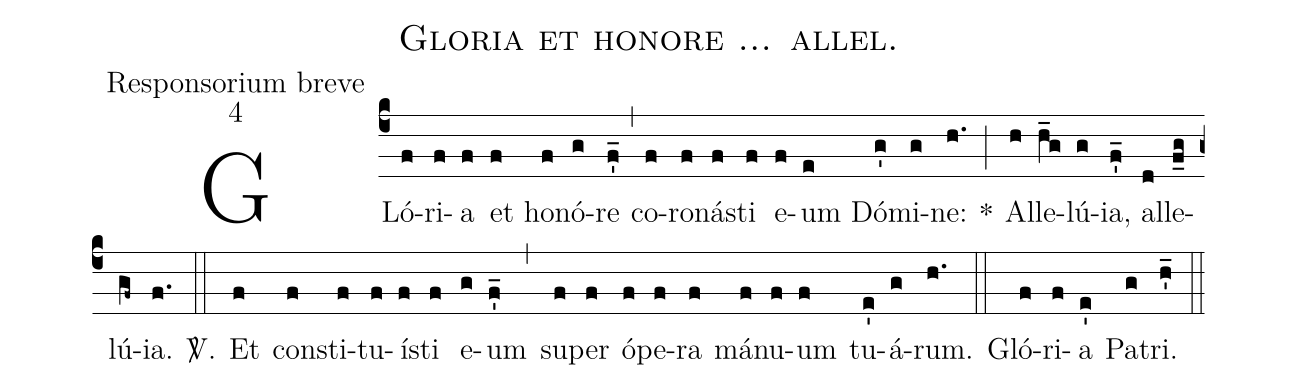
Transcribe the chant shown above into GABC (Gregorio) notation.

name:Gloria et honore ... allel.;
office-part:Responsorium breve;
mode:4;
%%
(c4) GLó(f)ri(f)a(f) et(f) ho(f)nó(g)re(f'_) (,) co(f)ro(f)ná(f)sti(f) e(f)um(e) Dó(g')mi(g)ne:(h.) *(;) Al(h)le(h_g)lú(g)ia,(f'_) al(d)le(f_g)lú(gf~)ia.(f.) <sp>V/</sp>.(::) Et(f) con(f)sti(f)tu(f)í(f)sti(f) e(g)um(f'_) (,) su(f)per(f) ó(f)pe(f)ra(f) má(f)nu(f)um(f) tu(e')á(g)rum.(h.) (::) Gló(f)ri(f)a(e') Pa(g)tri.(h'_) (::)
